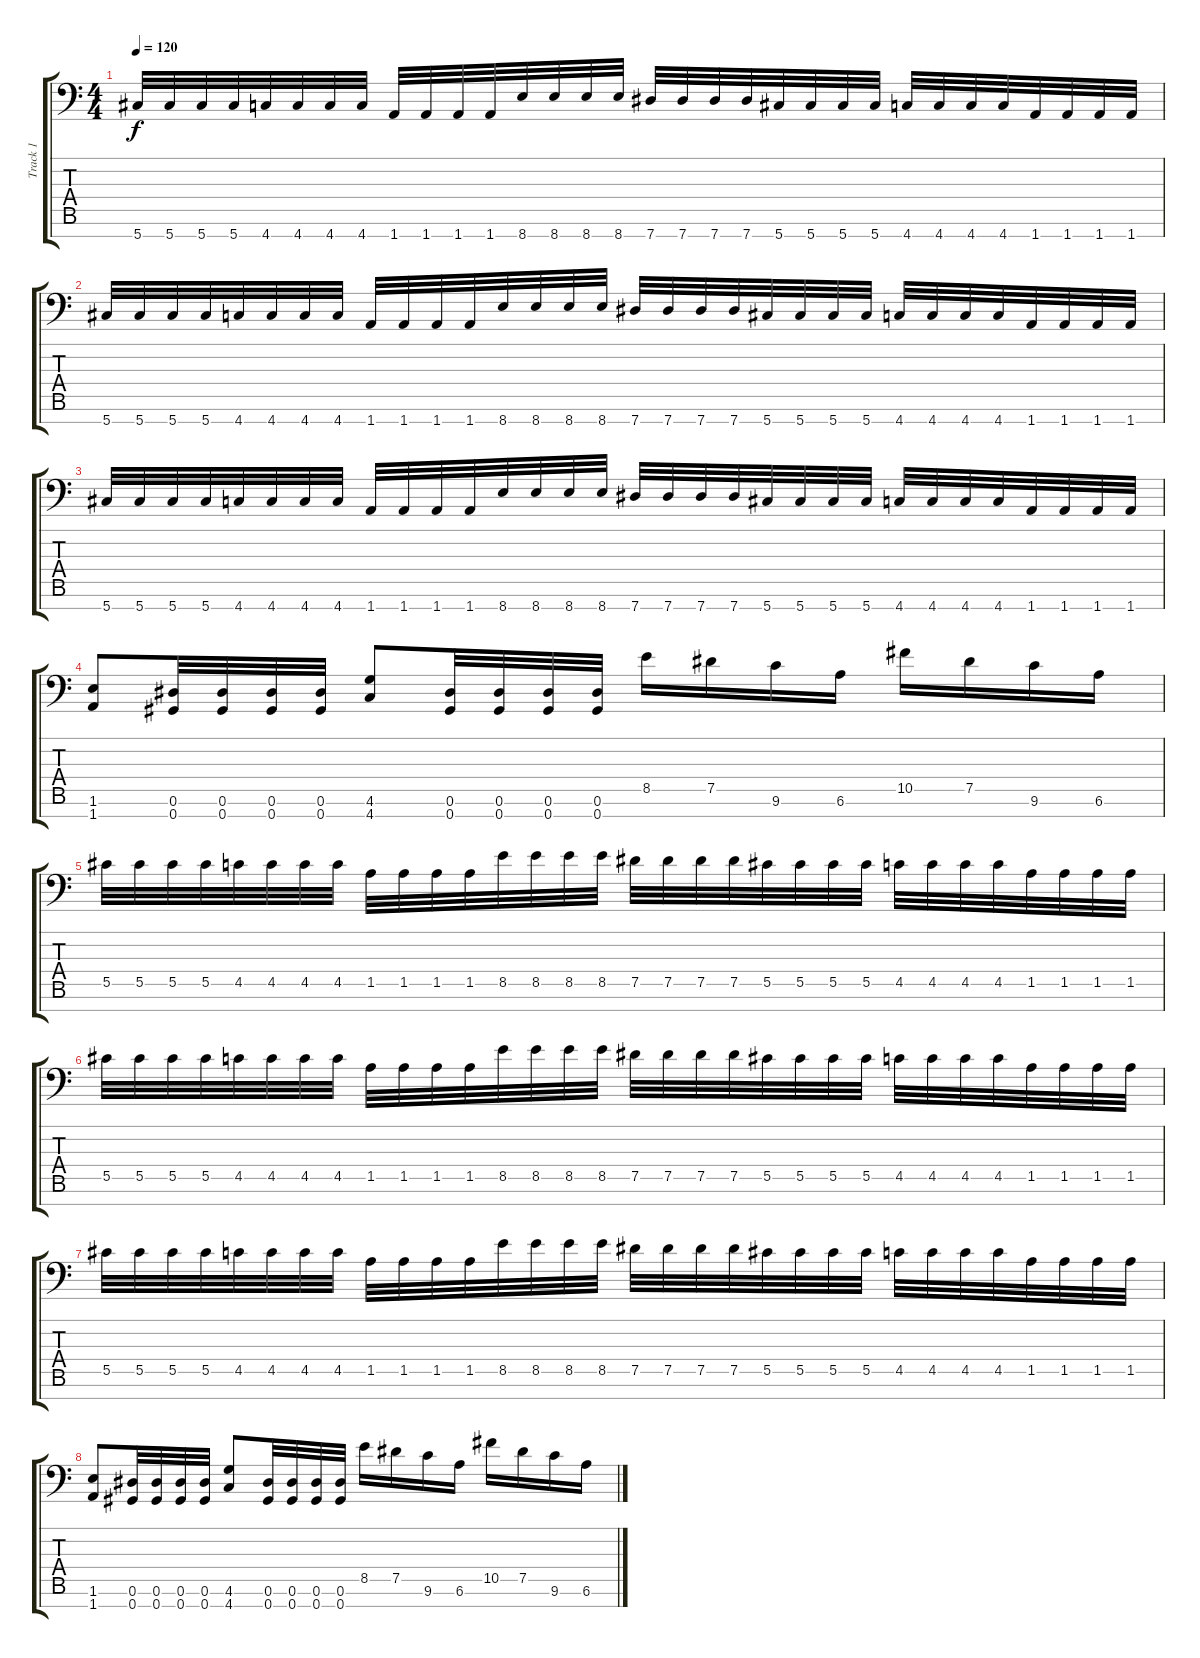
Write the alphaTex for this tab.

\track ("Track 1" "Track 1") {instrument distortionguitar}
\staff {score tabs}
\tuning (E4 Bb3 F3 Db3 Ab2 Eb2 Ab1) {hide}
\ts (4 4)
\tempo 120
\clef f4
\ks c
5.7.32{dy f} 5.7.32 5.7.32 5.7.32 4.7.32 4.7.32 4.7.32 4.7.32 1.7.32 1.7.32 1.7.32 1.7.32 8.7.32 8.7.32 8.7.32 8.7.32 7.7.32 7.7.32 7.7.32 7.7.32 5.7.32 5.7.32 5.7.32 5.7.32 4.7.32 4.7.32 4.7.32 4.7.32 1.7.32 1.7.32 1.7.32 1.7.32 |
5.7.32 5.7.32 5.7.32 5.7.32 4.7.32 4.7.32 4.7.32 4.7.32 1.7.32 1.7.32 1.7.32 1.7.32 8.7.32 8.7.32 8.7.32 8.7.32 7.7.32 7.7.32 7.7.32 7.7.32 5.7.32 5.7.32 5.7.32 5.7.32 4.7.32 4.7.32 4.7.32 4.7.32 1.7.32 1.7.32 1.7.32 1.7.32 |
5.7.32 5.7.32 5.7.32 5.7.32 4.7.32 4.7.32 4.7.32 4.7.32 1.7.32 1.7.32 1.7.32 1.7.32 8.7.32 8.7.32 8.7.32 8.7.32 7.7.32 7.7.32 7.7.32 7.7.32 5.7.32 5.7.32 5.7.32 5.7.32 4.7.32 4.7.32 4.7.32 4.7.32 1.7.32 1.7.32 1.7.32 1.7.32 |
(1.6 1.7).8 (0.6 0.7).32 (0.6 0.7).32 (0.6 0.7).32 (0.6 0.7).32 (4.6 4.7).8 (0.6 0.7).32 (0.6 0.7).32 (0.6 0.7).32 (0.6 0.7).32 8.5.16 7.5.16 9.6.16 6.6.16 10.5.16 7.5.16 9.6.16 6.6.16 |
5.5.32 5.5.32 5.5.32 5.5.32 4.5.32 4.5.32 4.5.32 4.5.32 1.5.32 1.5.32 1.5.32 1.5.32 8.5.32 8.5.32 8.5.32 8.5.32 7.5.32 7.5.32 7.5.32 7.5.32 5.5.32 5.5.32 5.5.32 5.5.32 4.5.32 4.5.32 4.5.32 4.5.32 1.5.32 1.5.32 1.5.32 1.5.32 |
5.5.32 5.5.32 5.5.32 5.5.32 4.5.32 4.5.32 4.5.32 4.5.32 1.5.32 1.5.32 1.5.32 1.5.32 8.5.32 8.5.32 8.5.32 8.5.32 7.5.32 7.5.32 7.5.32 7.5.32 5.5.32 5.5.32 5.5.32 5.5.32 4.5.32 4.5.32 4.5.32 4.5.32 1.5.32 1.5.32 1.5.32 1.5.32 |
5.5.32 5.5.32 5.5.32 5.5.32 4.5.32 4.5.32 4.5.32 4.5.32 1.5.32 1.5.32 1.5.32 1.5.32 8.5.32 8.5.32 8.5.32 8.5.32 7.5.32 7.5.32 7.5.32 7.5.32 5.5.32 5.5.32 5.5.32 5.5.32 4.5.32 4.5.32 4.5.32 4.5.32 1.5.32 1.5.32 1.5.32 1.5.32 |
(1.6 1.7).8 (0.6 0.7).32 (0.6 0.7).32 (0.6 0.7).32 (0.6 0.7).32 (4.6 4.7).8 (0.6 0.7).32 (0.6 0.7).32 (0.6 0.7).32 (0.6 0.7).32 8.5.16 7.5.16 9.6.16 6.6.16 10.5.16 7.5.16 9.6.16 6.6.16
